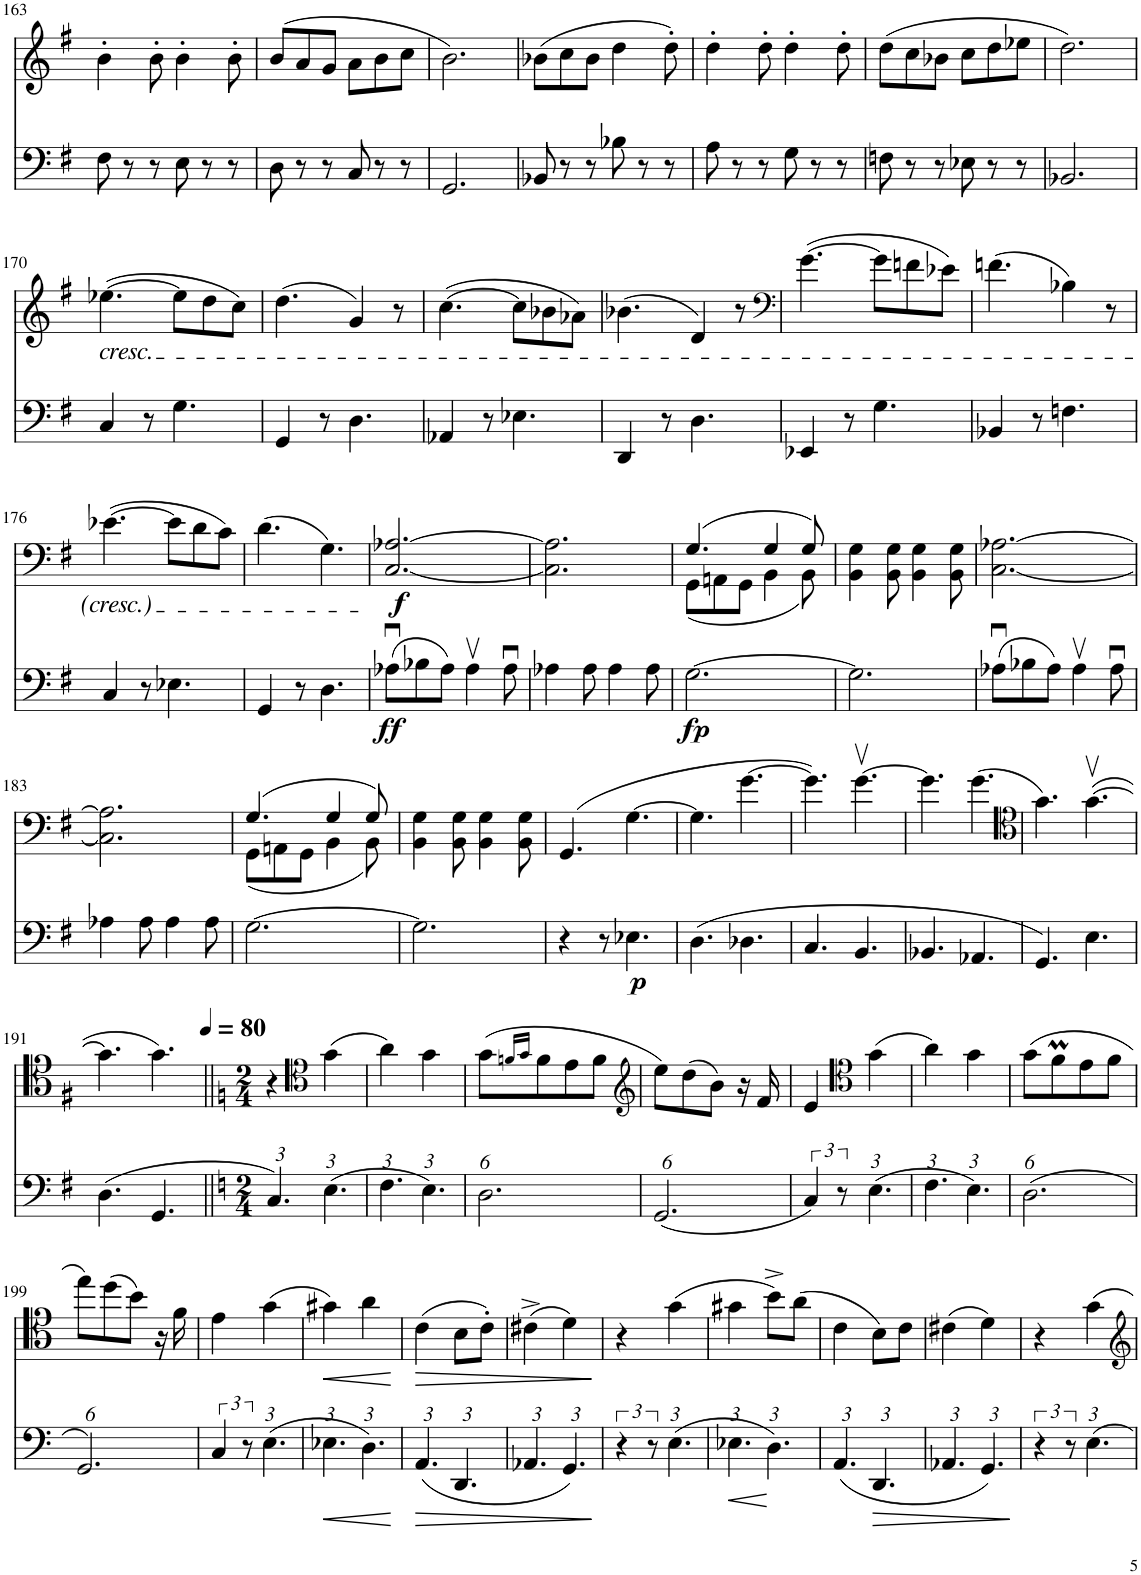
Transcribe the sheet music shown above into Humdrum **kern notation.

**kern	**dynam	**kern	**dynam
*part2	*part2	*part1	*part1
*staff2	*staff2	*staff1	*staff1
*I"Cello 2	*	*I"Cello 1	*
!!LO:PB:g=z
*clefF4	*	*clefG2	*
*k[f#]	*	*k[f#]	*
*M6/8	*	*M6/8	*
=163	=163	=163	=163
8F#\	.	4b'\	.
8r	.	.	.
8r	.	8b'\	.
8E\	.	4b'\	.
8r	.	.	.
8r	.	8b'\	.
=164	=164	=164	=164
8D\	.	(8b/L	.
8r	.	8a/	.
8r	.	8g/J	.
8C/	.	8a\L	.
8r	.	8b\	.
8r	.	8cc\J	.
=165	=165	=165	=165
2.GG/	.	2.b\)	.
=166	=166	=166	=166
8BB-X/	.	(8b-X\L	.
8r	.	8cc\	.
8r	.	8b-\J	.
8B-X\	.	4dd\	.
8r	.	.	.
8r	.	8dd'\)	.
=167	=167	=167	=167
8A\	.	4dd'\	.
8r	.	.	.
8r	.	8dd'\	.
8G\	.	4dd'\	.
8r	.	.	.
8r	.	8dd'\	.
=168	=168	=168	=168
8Fn\	.	(8dd\L	.
8r	.	8cc\	.
8r	.	8b-X\J	.
8E-X\	.	8cc\L	.
8r	.	8dd\	.
8r	.	8ee-X\J	.
=169	=169	=169	=169
2.BB-X/	.	2.dd\)	.
!!LO:LB:g=z
=170	=170	=170	=170
!	!	!LO:TX:b:i:t=cresc.	!
4C/	.	([4.ee-X\	.
8r	.	.	.
4.G\	.	8ee-\L]	.
.	.	8dd\	.
.	.	8cc\J)	.
=171	=171	=171	=171
4GG/	.	(4.dd\	.
8r	.	.	.
4.D\	.	4g/)	.
.	.	8r	.
=172	=172	=172	=172
4AA-X/	.	([4.cc\	.
8r	.	.	.
4.E-X\	.	8cc\L]	.
.	.	8b-X\	.
.	.	8a-X\J)	.
=173	=173	=173	=173
4DD/	.	(4.b-X\	.
8r	.	.	.
4.D\	.	4d/)	.
.	.	8r	.
=174	=174	=174	=174
*	*	*clefF4	*
4EE-X/	.	([4.g\	.
8r	.	.	.
4.G\	.	8g\L]	.
.	.	8fn\	.
.	.	8e-X\J)	.
=175	=175	=175	=175
4BB-X/	.	(4.fn\	.
8r	.	.	.
4.Fn\	.	4B-X\)	.
.	.	8r	.
!!LO:LB:g=z
=176	=176	=176	=176
4C/	.	([4.e-X\	.
8r	.	.	.
4.E-X\	.	8e-\L]	.
.	.	8d\	.
.	.	8c\J)	.
=177	=177	=177	=177
4GG/	.	(4.d\	.
8r	.	.	.
4.D\	.	4.G\)	.
=178	=178	=178	=178
!	!LO:DY:b	!	!LO:DY:b
(8A-Xu\L	ff	[2.C/ [2.A-X/	f
8B-X\	.	.	.
8A-\J)	.	.	.
4A-v\	.	.	.
8A-u\	.	.	.
=179	=179	=179	=179
4A-X\	.	2.C\] 2.A-\]	.
8A-\	.	.	.
4A-\	.	.	.
8A-\	.	.	.
=180	=180	=180	=180
*	*	*^	*
!	!LO:DY:b	!	!	!
[2.G\	fp	(4.G/	(8GG\L	.
.	.	.	8AAn\	.
.	.	.	8GG\J	.
.	.	4G/	4BB\	.
.	.	8G/)	8BB\)	.
*	*	*v	*v	*
=181	=181	=181	=181
2.G\]	.	4BB\ 4G\	.
.	.	8BB\ 8G\	.
.	.	4BB\ 4G\	.
.	.	8BB\ 8G\	.
=182	=182	=182	=182
(8A-Xu\L	.	[2.C\ [2.A-X\	.
8B-X\	.	.	.
8A-\J)	.	.	.
4A-v\	.	.	.
8A-u\	.	.	.
!!LO:LB:g=z
=183	=183	=183	=183
4A-X\	.	2.C\] 2.A-\]	.
8A-\	.	.	.
4A-\	.	.	.
8A-\	.	.	.
=184	=184	=184	=184
*	*	*^	*
[2.G\	.	(4.G/	(8GG\L	.
.	.	.	8AAn\	.
.	.	.	8GG\J	.
.	.	4G/	4BB\	.
.	.	8G/)	8BB\)	.
*	*	*v	*v	*
=185	=185	=185	=185
2.G\]	.	4BB\ 4G\	.
.	.	8BB\ 8G\	.
.	.	4BB\ 4G\	.
.	.	8BB\ 8G\	.
=186	=186	=186	=186
4r	.	(4.GG/	.
8r	.	.	.
!	!LO:DY:b	!	!
4.E-X\	p	[4.G\	.
=187	=187	=187	=187
(4.D\	.	4.G\]	.
4.D-X\	.	[4.g\	.
=188	=188	=188	=188
4.C/	.	4.g\])	.
4.BB/	.	[4.gv\	.
=189	=189	=189	=189
4.BB-X/	.	4.g\]	.
4.AA-X/	.	(4.g\	.
=190	=190	=190	=190
*	*	*clefC4	*
4.GG/)	.	4.g\)	.
4.E\	.	([4.gv\	.
!!LO:LB:g=z
=191	=191	=191	=191
(4.D\	.	4.g\]	.
4.GG/	.	4.g\)	.
=192||	=192||	=192||	=192||
*k[]	*	*k[]	*
*M2/4	*	*M2/4	*
*	*	*MM80	*
6.C/)	.	4r	.
*	*	*clefC4	*
(6.E\	.	(4g\	.
=193	=193	=193	=193
6.F\	.	4a\)	.
6.E\)	.	4g\	.
=194	=194	=194	=194
3.D\	.	(8g\L	.
.	.	16qfn/LL	.
.	.	16qg/JJ	.
.	.	8f\	.
.	.	8e\	.
.	.	8f\J	.
=195	=195	=195	=195
*	*	*clefG2	*
(3.GG/	.	8ee\L)	.
.	.	(8dd\	.
.	.	8b\J)	.
.	.	16r	.
.	.	16f/	.
=196	=196	=196	=196
6C/)	.	4e/	.
12r	.	.	.
*	*	*clefC4	*
(6.E\	.	(4g\	.
=197	=197	=197	=197
6.F\	.	4a\)	.
6.E\)	.	4g\	.
=198	=198	=198	=198
(3.D\	.	(8g\L	.
.	.	8fM\	.
.	.	8e\	.
.	.	8f\J	.
!!LO:LB:g=z
=199	=199	=199	=199
3.GG/)	.	8ee\L)	.
.	.	(8dd\	.
.	.	8b\J)	.
.	.	16r	.
.	.	16f\	.
=200	=200	=200	=200
6C/	.	4e\	.
12r	.	.	.
(6.E\	.	(4g\	.
=201	=201	=201	=201
!	!LO:HP:b	!	!LO:HP:b
6.E-X\	<	4g#X\)	<
6.D\)	.	4a\	.
.	[	.	[
=202	=202	=202	=202
!	!LO:HP:b	!	!LO:HP:b
(6.AA/	>	(4c\	>
6.DD/	.	8B\L	.
.	.	8c'\J)	.
=203	=203	=203	=203
6.AA-X/	.	(4c#X^\	.
6.GG/)	.	4d\)	.
.	]	.	]
=204	=204	=204	=204
4r	.	4r	.
(6.E\	.	(4g\	.
=205	=205	=205	=205
!	!LO:HP:b	!	!
6.E-X\	<	4g#X\	.
6.D\)	.	8b^\L)	.
.	.	(8a\J	.
.	[	.	.
=206	=206	=206	=206
(6.AA/	.	4c\	.
!	!LO:HP:b	!	!
6.DD/	>	8B\L)	.
.	.	8c\J	.
=207	=207	=207	=207
6.AA-X/	.	(4c#X\	.
6.GG/)	.	4d\)	.
.	]	.	.
=208	=208	=208	=208
4r	.	4r	.
6.E\	.	4g\	.
=	=	=	=
*-	*-	*-	*-
